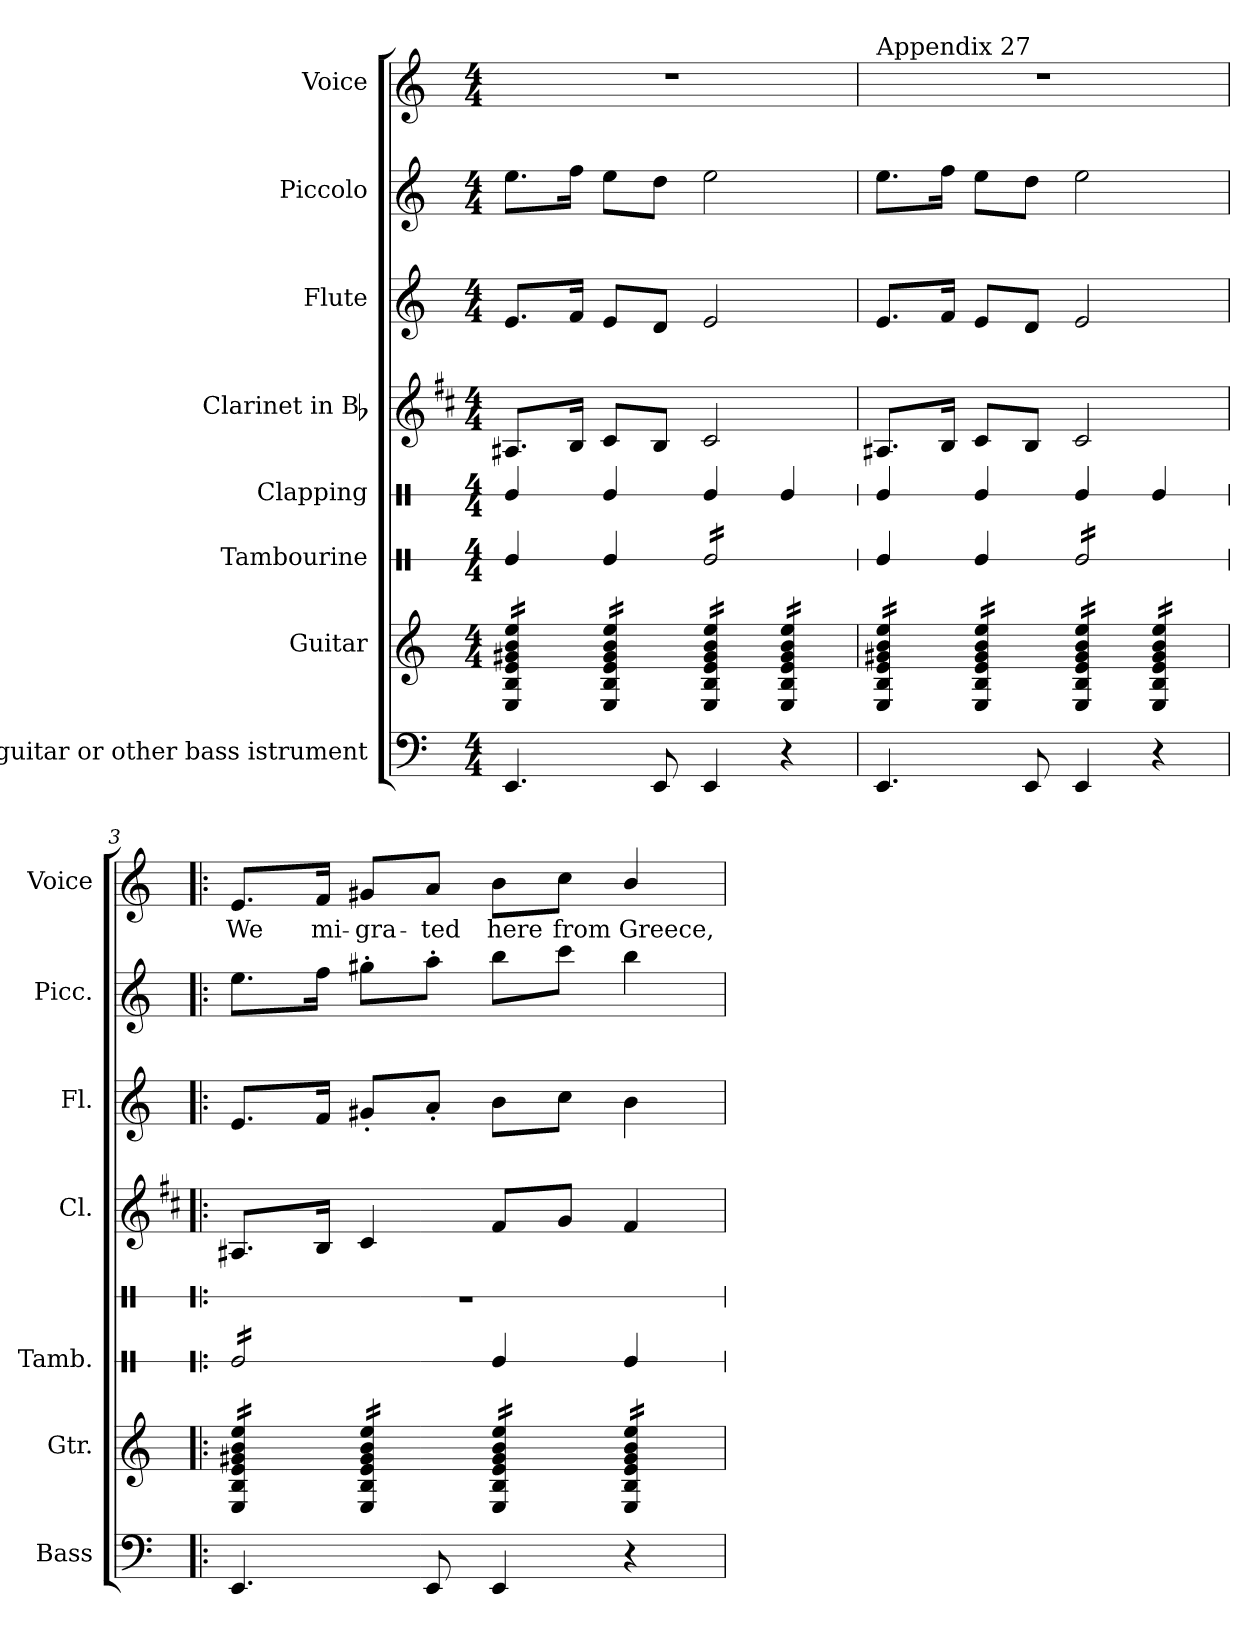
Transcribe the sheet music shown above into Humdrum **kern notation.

**kern	**kern	**kern	**kern	**kern	**kern	**kern	**kern	**text
*part8	*part7	*part6	*part5	*part4	*part3	*part2	*part1	*part1
*staff8	*staff7	*staff6	*staff5	*staff4	*staff3	*staff2	*staff1	*staff1
*I"Bass guitar or other bass istrument	*I"Guitar	*I"Tambourine	*I"Clapping	*I"Clarinet in Bb	*I"Flute	*I"Piccolo	*I"Voice	*
*I'Bass	*I'Gtr.	*I'Tamb.	*	*I'Cl.	*I'Fl.	*I'Picc.	*I'Voice	*
!!LO:PB:g=z
*	*	*stria1	*stria1	*	*	*	*	*
*clefF4	*clefG2	*clefX	*clefX	*clefG2	*clefG2	*clefG2	*clefG2	*
*ITrd7c12	*ITrd7c12	*	*	*ITrd1c2	*	*ITrd-7c-12	*	*
*k[]	*k[]	*k[]	*k[]	*k[]	*k[]	*k[]	*k[]	*
*C:	*C:	*C:	*C:	*C:	*C:	*C:	*C:	*
*M4/4	*M4/4	*M4/4	*M4/4	*M4/4	*M4/4	*M4/4	*M4/4	*
*MM120	*MM120	*MM120	*MM120	*MM120	*MM120	*MM120	*MM120	*
=1	=1	=1	=1	=1	=1	=1	=1	=1
*	*tremolo	*	*	*	*	*	*	*
4.EEEi/	16EEi/ 16BBi 16Ei 16G#Xi 16Bi 16eiLL	4Rei/	4Rei/	8.G#Xi/L	8.ei/L	8.eeei\L	1r	.
.	16EEi/ 16BBi 16Ei 16G#Xi 16Bi 16ei	.	.	.	.	.	.	.
.	16EEi/ 16BBi 16Ei 16G#Xi 16Bi 16ei	.	.	.	.	.	.	.
.	16EEi/ 16BBi 16Ei 16G#Xi 16Bi 16eiJJ	.	.	16Ai/Jk	16fi/Jk	16fffi\Jk	.	.
.	16EEi/ 16BBi 16Ei 16G#i 16Bi 16eiLL	4Rei/	4Rei/	8Bi/L	8ei/L	8eeei\L	.	.
.	16EEi/ 16BBi 16Ei 16G#i 16Bi 16ei	.	.	.	.	.	.	.
8EEEi/	16EEi/ 16BBi 16Ei 16G#i 16Bi 16ei	.	.	8Ai/J	8di/J	8dddi\J	.	.
.	16EEi/ 16BBi 16Ei 16G#i 16Bi 16eiJJ	.	.	.	.	.	.	.
*	*	*tremolo	*	*	*	*	*	*
4EEEi/	16EEi/ 16BBi 16Ei 16G#i 16Bi 16eiLL	16Rei/LL	4Rei/	2Bi/	2ei/	2eeei\	.	.
.	16EEi/ 16BBi 16Ei 16G#i 16Bi 16ei	16Rei/	.	.	.	.	.	.
.	16EEi/ 16BBi 16Ei 16G#i 16Bi 16ei	16Rei/	.	.	.	.	.	.
.	16EEi/ 16BBi 16Ei 16G#i 16Bi 16eiJJ	16Rei/	.	.	.	.	.	.
4r	16EEi/ 16BBi 16Ei 16G#i 16Bi 16eiLL	16Rei/	4Rei/	.	.	.	.	.
.	16EEi/ 16BBi 16Ei 16G#i 16Bi 16ei	16Rei/	.	.	.	.	.	.
.	16EEi/ 16BBi 16Ei 16G#i 16Bi 16ei	16Rei/	.	.	.	.	.	.
.	16EEi/ 16BBi 16Ei 16G#i 16Bi 16eiJJ	16Rei/JJ	.	.	.	.	.	.
*	*	*Xtremolo	*	*	*	*	*	*
=2	=2	=2	=2	=2	=2	=2	=2	=2
!	!	!	!	!	!	!	!LO:TX:a:t=Appendix 27	!
4.EEEi/	16EEi/ 16BBi 16Ei 16G#Xi 16Bi 16eiLL	4Rei/	4Rei/	8.G#Xi/L	8.ei/L	8.eeei\L	1r	.
.	16EEi/ 16BBi 16Ei 16G#Xi 16Bi 16ei	.	.	.	.	.	.	.
.	16EEi/ 16BBi 16Ei 16G#Xi 16Bi 16ei	.	.	.	.	.	.	.
.	16EEi/ 16BBi 16Ei 16G#Xi 16Bi 16eiJJ	.	.	16Ai/Jk	16fi/Jk	16fffi\Jk	.	.
.	16EEi/ 16BBi 16Ei 16G#i 16Bi 16eiLL	4Rei/	4Rei/	8Bi/L	8ei/L	8eeei\L	.	.
.	16EEi/ 16BBi 16Ei 16G#i 16Bi 16ei	.	.	.	.	.	.	.
8EEEi/	16EEi/ 16BBi 16Ei 16G#i 16Bi 16ei	.	.	8Ai/J	8di/J	8dddi\J	.	.
.	16EEi/ 16BBi 16Ei 16G#i 16Bi 16eiJJ	.	.	.	.	.	.	.
*	*	*tremolo	*	*	*	*	*	*
4EEEi/	16EEi/ 16BBi 16Ei 16G#i 16Bi 16eiLL	16Rei/LL	4Rei/	2Bi/	2ei/	2eeei\	.	.
.	16EEi/ 16BBi 16Ei 16G#i 16Bi 16ei	16Rei/	.	.	.	.	.	.
.	16EEi/ 16BBi 16Ei 16G#i 16Bi 16ei	16Rei/	.	.	.	.	.	.
.	16EEi/ 16BBi 16Ei 16G#i 16Bi 16eiJJ	16Rei/	.	.	.	.	.	.
4r	16EEi/ 16BBi 16Ei 16G#i 16Bi 16eiLL	16Rei/	4Rei/	.	.	.	.	.
.	16EEi/ 16BBi 16Ei 16G#i 16Bi 16ei	16Rei/	.	.	.	.	.	.
.	16EEi/ 16BBi 16Ei 16G#i 16Bi 16ei	16Rei/	.	.	.	.	.	.
.	16EEi/ 16BBi 16Ei 16G#i 16Bi 16eiJJ	16Rei/JJ	.	.	.	.	.	.
=3!|:	=3!|:	=3!|:	=3!|:	=3!|:	=3!|:	=3!|:	=3!|:	=3!|:
!	!	!	!	!	!	!	!	!LO:LY:b:color=#000000
4.EEEi/	16EEi/ 16BBi 16Ei 16G#Xi 16Bi 16eiLL	16Rei/LL	1r	8.G#Xi/L	8.ei/L	8.eeei\L	8.ei/L	We
.	16EEi/ 16BBi 16Ei 16G#Xi 16Bi 16ei	16Rei/	.	.	.	.	.	.
.	16EEi/ 16BBi 16Ei 16G#Xi 16Bi 16ei	16Rei/	.	.	.	.	.	.
!	!	!	!	!	!	!	!	!LO:LY:b:color=#000000
.	16EEi/ 16BBi 16Ei 16G#Xi 16Bi 16eiJJ	16Rei/	.	16Ai/Jk	16fi/Jk	16fffi\Jk	16fi/Jk	mi-
!	!	!	!	!	!	!	!	!LO:LY:b:color=#000000
.	16EEi/ 16BBi 16Ei 16G#i 16Bi 16eiLL	16Rei/	.	4Bi/	8g#X'i/L	8ggg#X'i\L	8g#Xi/L	-gra-
.	16EEi/ 16BBi 16Ei 16G#i 16Bi 16ei	16Rei/	.	.	.	.	.	.
!	!	!	!	!	!	!	!	!LO:LY:b:color=#000000
8EEEi/	16EEi/ 16BBi 16Ei 16G#i 16Bi 16ei	16Rei/	.	.	8a'i/J	8aaa'i\J	8ai/J	-ted
.	16EEi/ 16BBi 16Ei 16G#i 16Bi 16eiJJ	16Rei/JJ	.	.	.	.	.	.
*	*	*Xtremolo	*	*	*	*	*	*
!	!	!	!	!	!	!	!	!LO:LY:b:color=#000000
4EEEi/	16EEi/ 16BBi 16Ei 16G#i 16Bi 16eiLL	4Rei/	.	8ei/L	8bi\L	8bbbi\L	8bi\L	here
.	16EEi/ 16BBi 16Ei 16G#i 16Bi 16ei	.	.	.	.	.	.	.
!	!	!	!	!	!	!	!	!LO:LY:b:color=#000000
.	16EEi/ 16BBi 16Ei 16G#i 16Bi 16ei	.	.	8fi/J	8cci\J	8cccci\J	8cci\J	from
.	16EEi/ 16BBi 16Ei 16G#i 16Bi 16eiJJ	.	.	.	.	.	.	.
!	!	!	!	!	!	!	!	!LO:LY:b:color=#000000
4r	16EEi/ 16BBi 16Ei 16G#i 16Bi 16eiLL	4Rei/	.	4ei/	4bi\	4bbbi\	4bi/	Greece,
.	16EEi/ 16BBi 16Ei 16G#i 16Bi 16ei	.	.	.	.	.	.	.
.	16EEi/ 16BBi 16Ei 16G#i 16Bi 16ei	.	.	.	.	.	.	.
.	16EEi/ 16BBi 16Ei 16G#i 16Bi 16eiJJ	.	.	.	.	.	.	.
*	*Xtremolo	*	*	*	*	*	*	*
=	=	=	=	=	=	=	=	=
*-	*-	*-	*-	*-	*-	*-	*-	*-
